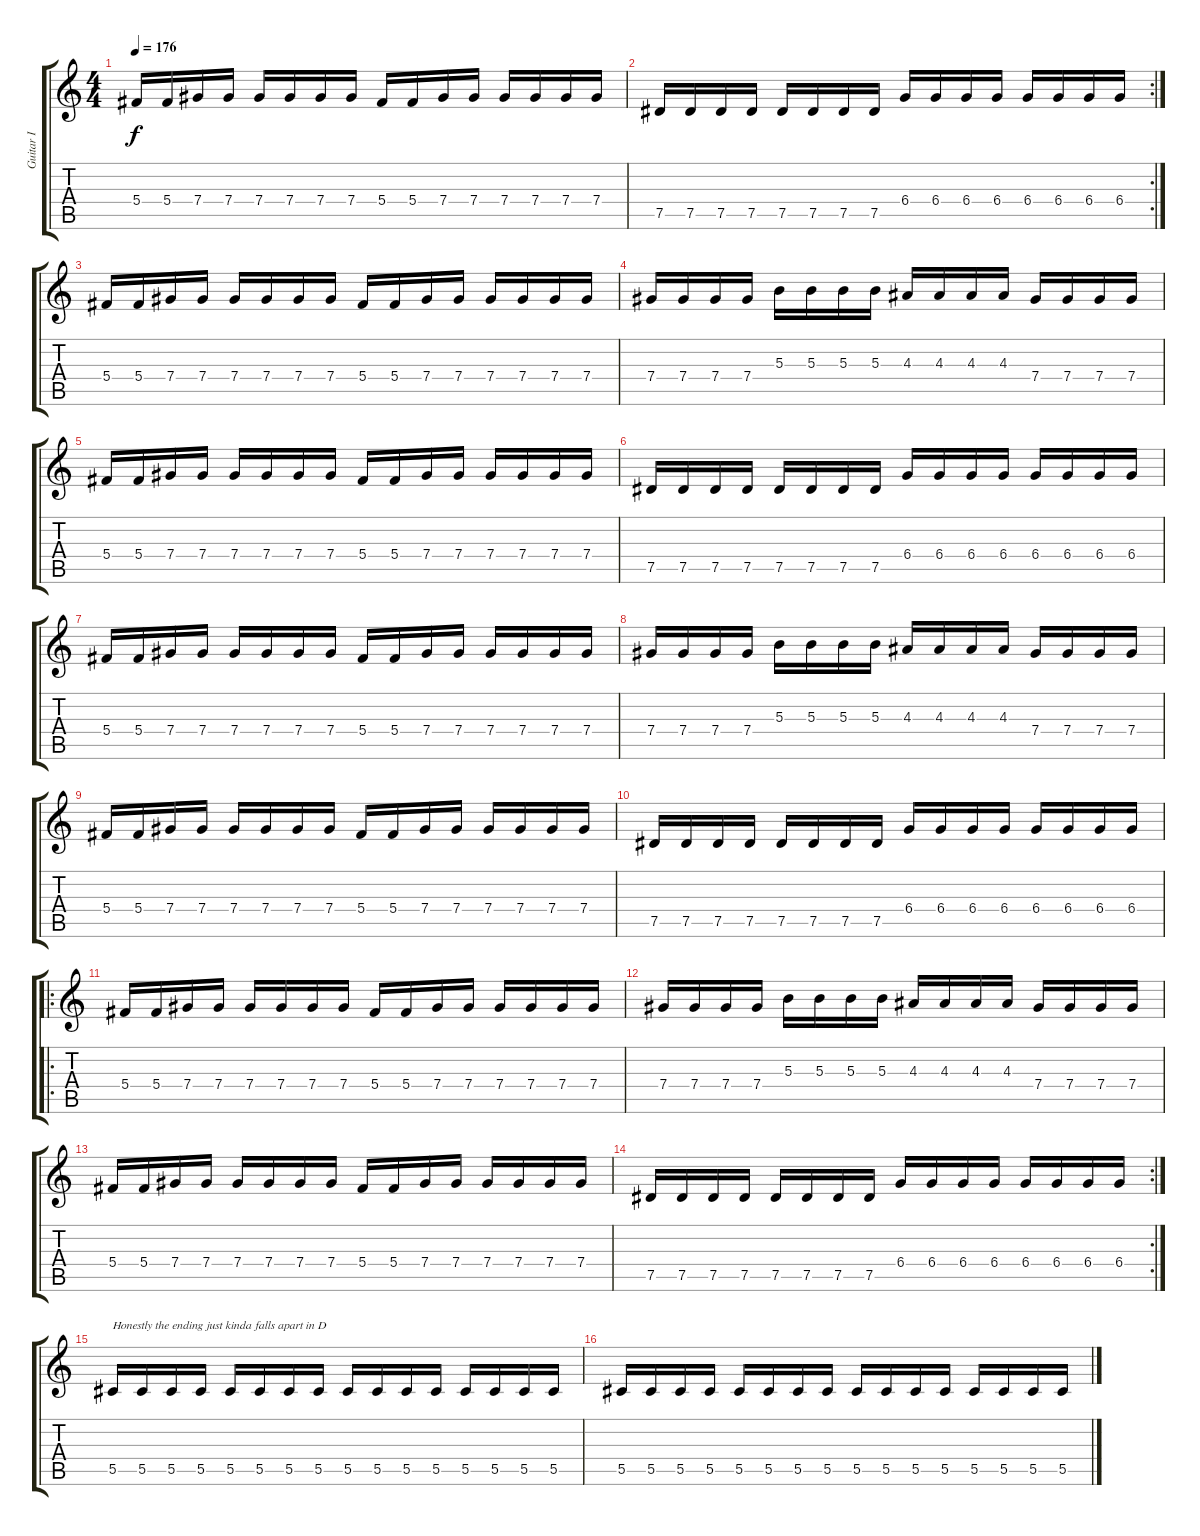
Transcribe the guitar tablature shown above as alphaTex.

\track ("Guitar I" "Guitar I") {instrument distortionguitar}
\staff {score tabs}
\tuning (Eb4 Bb3 Gb3 Db3 Ab2 Eb2) {hide}
\ts (4 4)
\tempo 176
\clef g2
\ks c
5.4.16{dy f} 5.4.16 7.4.16 7.4.16 7.4.16 7.4.16 7.4.16 7.4.16 5.4.16 5.4.16 7.4.16 7.4.16 7.4.16 7.4.16 7.4.16 7.4.16 |
\rc 2
7.5.16 7.5.16 7.5.16 7.5.16 7.5.16 7.5.16 7.5.16 7.5.16 6.4.16 6.4.16 6.4.16 6.4.16 6.4.16 6.4.16 6.4.16 6.4.16 |
5.4.16 5.4.16 7.4.16 7.4.16 7.4.16 7.4.16 7.4.16 7.4.16 5.4.16 5.4.16 7.4.16 7.4.16 7.4.16 7.4.16 7.4.16 7.4.16 |
7.4.16 7.4.16 7.4.16 7.4.16 5.3.16 5.3.16 5.3.16 5.3.16 4.3.16 4.3.16 4.3.16 4.3.16 7.4.16 7.4.16 7.4.16 7.4.16 |
5.4.16 5.4.16 7.4.16 7.4.16 7.4.16 7.4.16 7.4.16 7.4.16 5.4.16 5.4.16 7.4.16 7.4.16 7.4.16 7.4.16 7.4.16 7.4.16 |
7.5.16 7.5.16 7.5.16 7.5.16 7.5.16 7.5.16 7.5.16 7.5.16 6.4.16 6.4.16 6.4.16 6.4.16 6.4.16 6.4.16 6.4.16 6.4.16 |
5.4.16 5.4.16 7.4.16 7.4.16 7.4.16 7.4.16 7.4.16 7.4.16 5.4.16 5.4.16 7.4.16 7.4.16 7.4.16 7.4.16 7.4.16 7.4.16 |
7.4.16 7.4.16 7.4.16 7.4.16 5.3.16 5.3.16 5.3.16 5.3.16 4.3.16 4.3.16 4.3.16 4.3.16 7.4.16 7.4.16 7.4.16 7.4.16 |
5.4.16 5.4.16 7.4.16 7.4.16 7.4.16 7.4.16 7.4.16 7.4.16 5.4.16 5.4.16 7.4.16 7.4.16 7.4.16 7.4.16 7.4.16 7.4.16 |
7.5.16 7.5.16 7.5.16 7.5.16 7.5.16 7.5.16 7.5.16 7.5.16 6.4.16 6.4.16 6.4.16 6.4.16 6.4.16 6.4.16 6.4.16 6.4.16 |
\ro
5.4.16 5.4.16 7.4.16 7.4.16 7.4.16 7.4.16 7.4.16 7.4.16 5.4.16 5.4.16 7.4.16 7.4.16 7.4.16 7.4.16 7.4.16 7.4.16 |
7.4.16 7.4.16 7.4.16 7.4.16 5.3.16 5.3.16 5.3.16 5.3.16 4.3.16 4.3.16 4.3.16 4.3.16 7.4.16 7.4.16 7.4.16 7.4.16 |
5.4.16 5.4.16 7.4.16 7.4.16 7.4.16 7.4.16 7.4.16 7.4.16 5.4.16 5.4.16 7.4.16 7.4.16 7.4.16 7.4.16 7.4.16 7.4.16 |
\rc 2
7.5.16 7.5.16 7.5.16 7.5.16 7.5.16 7.5.16 7.5.16 7.5.16 6.4.16 6.4.16 6.4.16 6.4.16 6.4.16 6.4.16 6.4.16 6.4.16 |
5.5.16{txt "Honestly the ending just kinda falls apart in D"} 5.5.16 5.5.16 5.5.16 5.5.16 5.5.16 5.5.16 5.5.16 5.5.16 5.5.16 5.5.16 5.5.16 5.5.16 5.5.16 5.5.16 5.5.16 |
5.5.16 5.5.16 5.5.16 5.5.16 5.5.16 5.5.16 5.5.16 5.5.16 5.5.16 5.5.16 5.5.16 5.5.16 5.5.16 5.5.16 5.5.16 5.5.16
